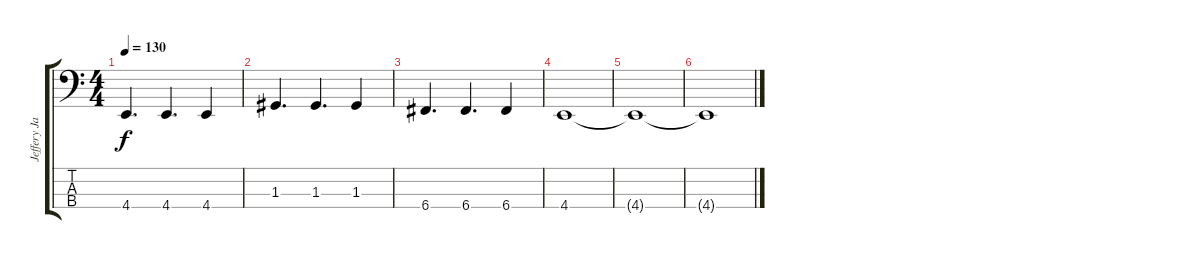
\track ("Jeffery Jarvis" "Jeffery Ja") {instrument electricbassfinger}
\staff {score tabs}
\tuning (F2 C2 G1 C1) {hide}
\ts (4 4)
\tempo 130
\clef f4
\ks c
4.4.4{d dy f} 4.4.4{d} 4.4.4 |
1.3.4{d} 1.3.4{d} 1.3.4 |
6.4.4{d} 6.4.4{d} 6.4.4 |
4.4.1 |
4.4{t}.1 |
4.4{t}.1
